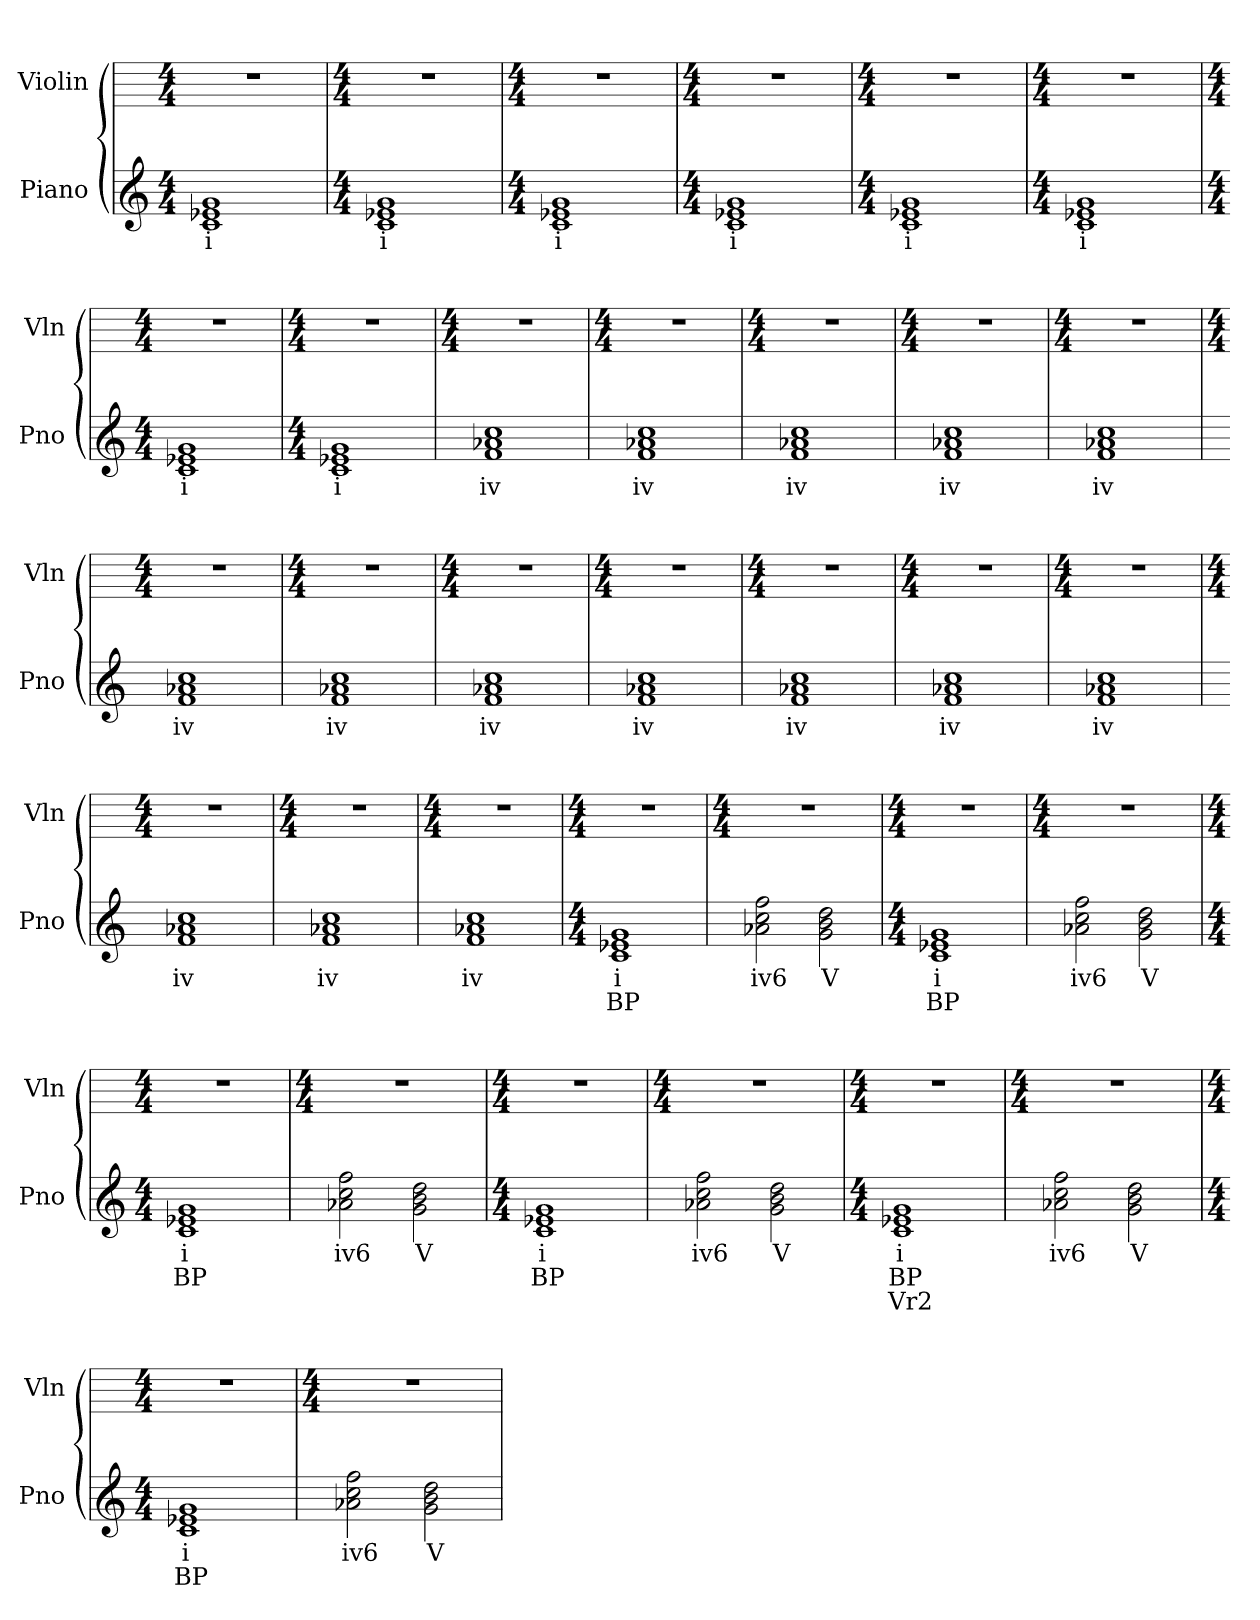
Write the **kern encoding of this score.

**kern	**text	**text	**text	**kern
*part2	*part2	*part2	*part2	*part1
*staff2	*staff2	*staff2	*staff2	*staff1
*I"Piano	*	*	*	*I"Violin
*I'Pno	*	*	*	*I'Vln
*k[]	*	*	*	*
*C:	*	*	*	*
*M4/4	*	*	*	*M4/4
=	=	=	=	=
1c 1e-X 1g	i	.	.	1r
=	=	=	=	=
*k[]	*	*	*	*
*C:	*	*	*	*
*M4/4	*	*	*	*M4/4
1c 1e-X 1g	i	.	.	1r
=	=	=	=	=
*k[]	*	*	*	*
*C:	*	*	*	*
*M4/4	*	*	*	*M4/4
1c 1e-X 1g	i	.	.	1r
=	=	=	=	=
*k[]	*	*	*	*
*C:	*	*	*	*
*M4/4	*	*	*	*M4/4
1c 1e-X 1g	i	.	.	1r
=	=	=	=	=
*k[]	*	*	*	*
*C:	*	*	*	*
*M4/4	*	*	*	*M4/4
1c 1e-X 1g	i	.	.	1r
=	=	=	=	=
*k[]	*	*	*	*
*C:	*	*	*	*
*M4/4	*	*	*	*M4/4
1c 1e-X 1g	i	.	.	1r
=	=	=	=	=
*k[]	*	*	*	*
*C:	*	*	*	*
*M4/4	*	*	*	*M4/4
1c 1e-X 1g	i	.	.	1r
=	=	=	=	=
*k[]	*	*	*	*
*C:	*	*	*	*
*M4/4	*	*	*	*M4/4
1c 1e-X 1g	i	.	.	1r
=	=	=	=	=
*k[]	*	*	*	*
*C:	*	*	*	*
*	*	*	*	*M4/4
1f 1a-X 1cc	iv	.	.	1r
=	=	=	=	=
*k[]	*	*	*	*
*C:	*	*	*	*
*	*	*	*	*M4/4
1f 1a-X 1cc	iv	.	.	1r
=	=	=	=	=
*k[]	*	*	*	*
*C:	*	*	*	*
*	*	*	*	*M4/4
1f 1a-X 1cc	iv	.	.	1r
=	=	=	=	=
*k[]	*	*	*	*
*C:	*	*	*	*
*	*	*	*	*M4/4
1f 1a-X 1cc	iv	.	.	1r
=	=	=	=	=
*k[]	*	*	*	*
*C:	*	*	*	*
*	*	*	*	*M4/4
1f 1a-X 1cc	iv	.	.	1r
=	=	=	=	=
*k[]	*	*	*	*
*C:	*	*	*	*
*	*	*	*	*M4/4
1f 1a-X 1cc	iv	.	.	1r
=	=	=	=	=
*k[]	*	*	*	*
*C:	*	*	*	*
*	*	*	*	*M4/4
1f 1a-X 1cc	iv	.	.	1r
=	=	=	=	=
*k[]	*	*	*	*
*C:	*	*	*	*
*	*	*	*	*M4/4
1f 1a-X 1cc	iv	.	.	1r
=	=	=	=	=
*k[]	*	*	*	*
*C:	*	*	*	*
*	*	*	*	*M4/4
1f 1a-X 1cc	iv	.	.	1r
=	=	=	=	=
*k[]	*	*	*	*
*C:	*	*	*	*
*	*	*	*	*M4/4
1f 1a-X 1cc	iv	.	.	1r
=	=	=	=	=
*k[]	*	*	*	*
*C:	*	*	*	*
*	*	*	*	*M4/4
1f 1a-X 1cc	iv	.	.	1r
=	=	=	=	=
*k[]	*	*	*	*
*C:	*	*	*	*
*	*	*	*	*M4/4
1f 1a-X 1cc	iv	.	.	1r
=	=	=	=	=
*k[]	*	*	*	*
*C:	*	*	*	*
*	*	*	*	*M4/4
1f 1a-X 1cc	iv	.	.	1r
=	=	=	=	=
*k[]	*	*	*	*
*C:	*	*	*	*
*	*	*	*	*M4/4
1f 1a-X 1cc	iv	.	.	1r
=	=	=	=	=
*k[]	*	*	*	*
*C:	*	*	*	*
*	*	*	*	*M4/4
1f 1a-X 1cc	iv	.	.	1r
=	=	=	=	=
*k[]	*	*	*	*
*C:	*	*	*	*
*M4/4	*	*	*	*M4/4
1c 1e-X 1g	i	BP	.	1r
=	=	=	=	=
*k[]	*	*	*	*
*C:	*	*	*	*
*	*	*	*	*M4/4
2a-X 2cc 2ff	iv6	.	.	1r
2g 2b 2dd	V	.	.	.
=	=	=	=	=
*k[]	*	*	*	*
*C:	*	*	*	*
*M4/4	*	*	*	*M4/4
1c 1e-X 1g	i	BP	.	1r
=	=	=	=	=
*k[]	*	*	*	*
*C:	*	*	*	*
*	*	*	*	*M4/4
2a-X 2cc 2ff	iv6	.	.	1r
2g 2b 2dd	V	.	.	.
=	=	=	=	=
*k[]	*	*	*	*
*C:	*	*	*	*
*M4/4	*	*	*	*M4/4
1c 1e-X 1g	i	BP	.	1r
=	=	=	=	=
*k[]	*	*	*	*
*C:	*	*	*	*
*	*	*	*	*M4/4
2a-X 2cc 2ff	iv6	.	.	1r
2g 2b 2dd	V	.	.	.
=	=	=	=	=
*k[]	*	*	*	*
*C:	*	*	*	*
*M4/4	*	*	*	*M4/4
1c 1e-X 1g	i	BP	.	1r
=	=	=	=	=
*k[]	*	*	*	*
*C:	*	*	*	*
*	*	*	*	*M4/4
2a-X 2cc 2ff	iv6	.	.	1r
2g 2b 2dd	V	.	.	.
=	=	=	=	=
*k[]	*	*	*	*
*C:	*	*	*	*
*M4/4	*	*	*	*M4/4
1c 1e-X 1g	i	BP	Vr2	1r
=	=	=	=	=
*k[]	*	*	*	*
*C:	*	*	*	*
*	*	*	*	*M4/4
2a-X 2cc 2ff	iv6	.	.	1r
2g 2b 2dd	V	.	.	.
=	=	=	=	=
*k[]	*	*	*	*
*C:	*	*	*	*
*M4/4	*	*	*	*M4/4
1c 1e-X 1g	i	BP	.	1r
=	=	=	=	=
*k[]	*	*	*	*
*C:	*	*	*	*
*	*	*	*	*M4/4
2a-X 2cc 2ff	iv6	.	.	1r
2g 2b 2dd	V	.	.	.
=	=	=	=	=
*-	*-	*-	*-	*-
